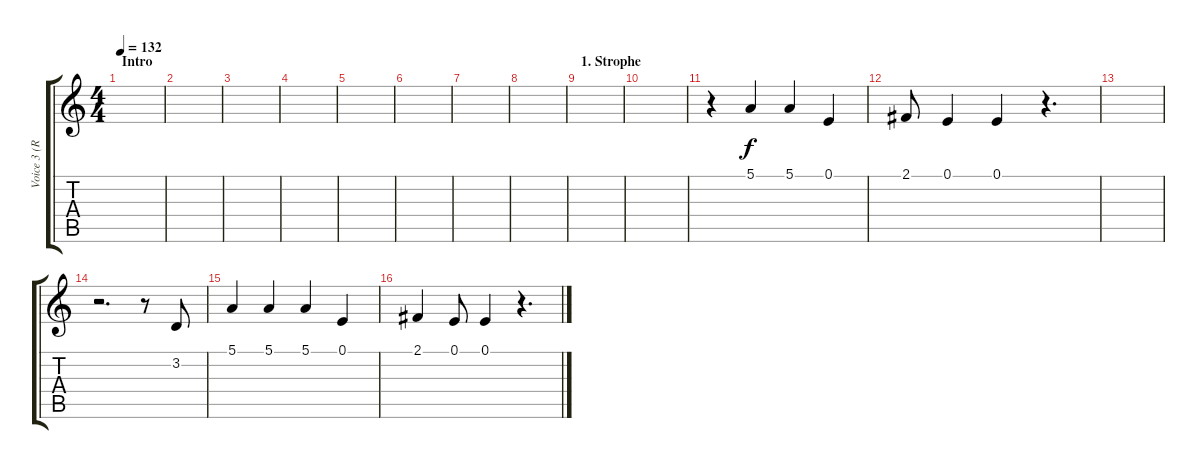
\track ("Voice 3 (Rod)" "Voice 3 (R") {instrument bassoon}
\staff {score tabs}
\tuning (E4 B3 G3 D3 A2 E2) {hide}
\ts (4 4)
\section ("" "Intro")
\tempo 132
\clef g2
\ks c
|
|
|
|
|
|
|
|
\section ("" "1. Strophe")
|
|
r.4 5.1.4 5.1.4 0.1.4 |
2.1.8 0.1.4 0.1.4 r.4{d} |
|
r.2{d} r.8 3.2.8 |
5.1.4 5.1.4 5.1.4 0.1.4 |
2.1.4 0.1.8 0.1.4 r.4{d}
